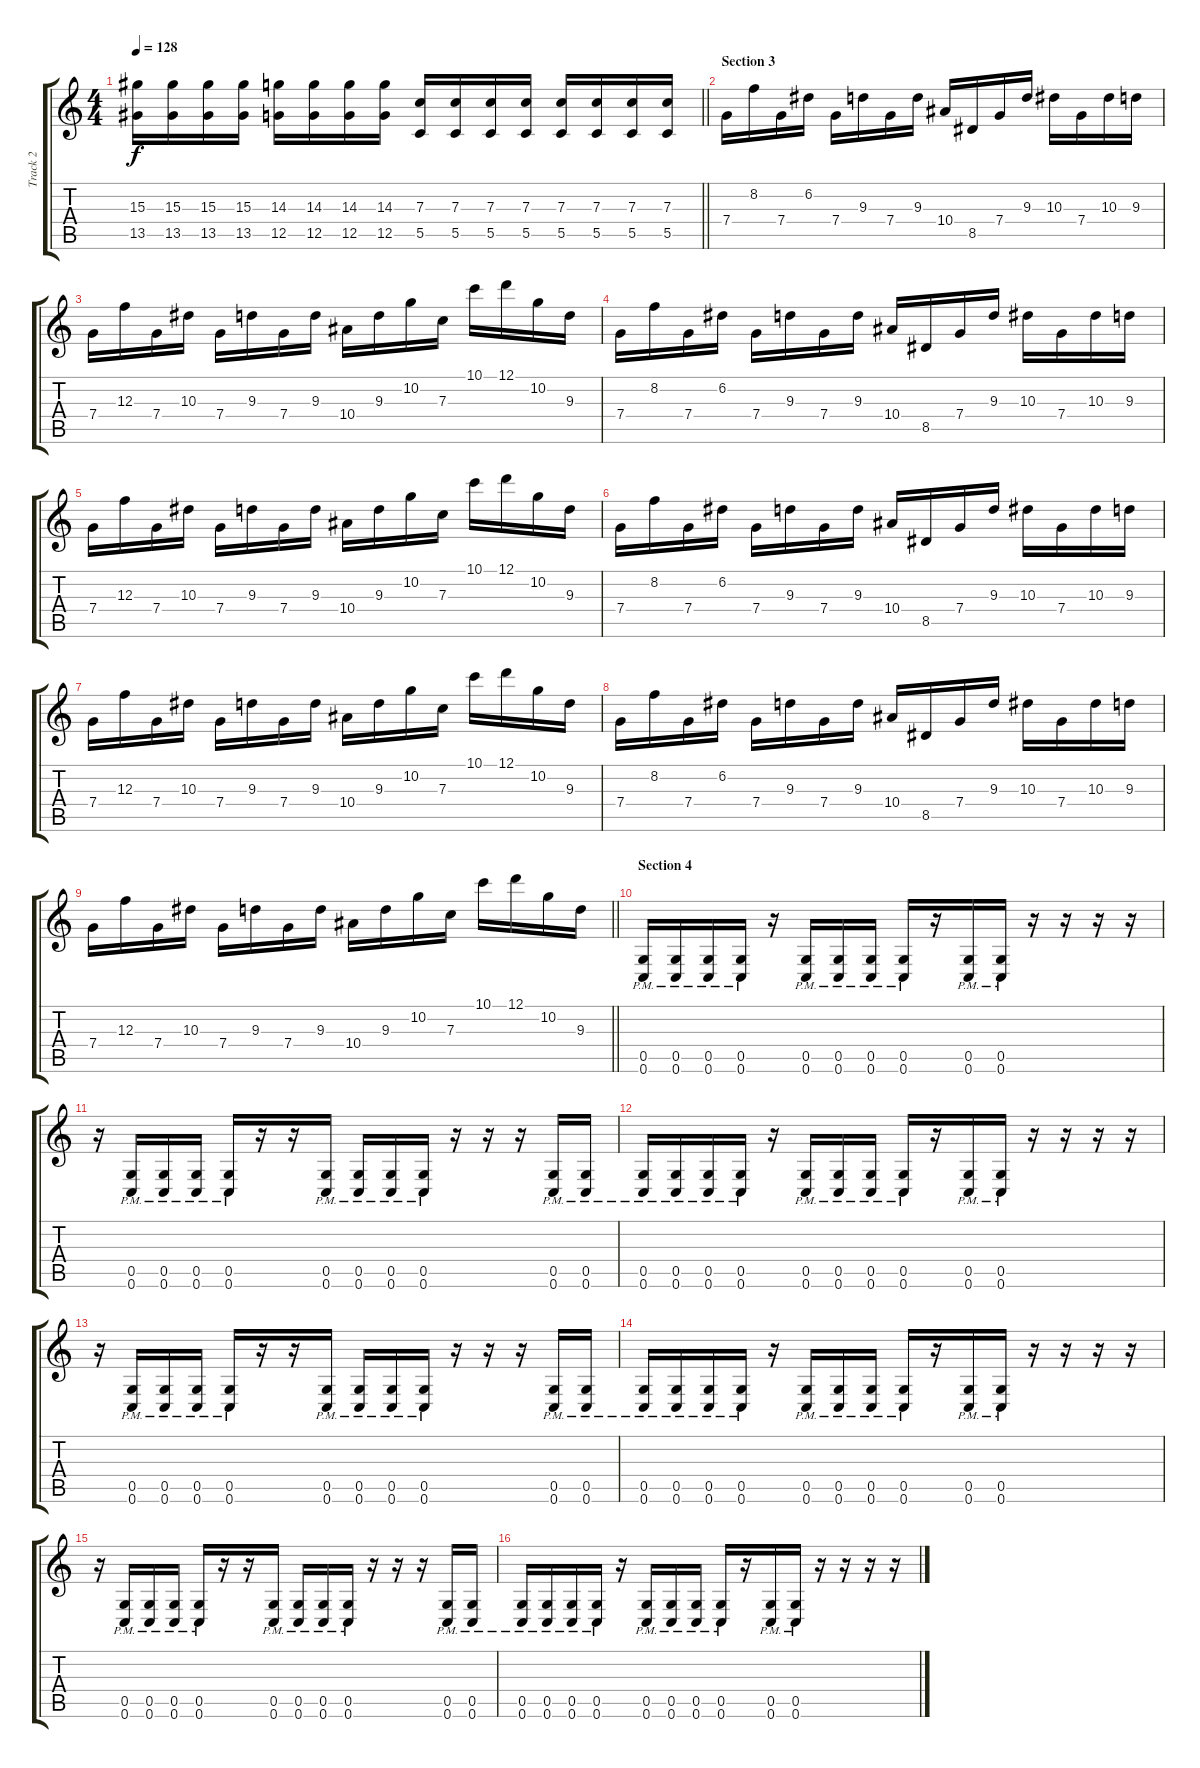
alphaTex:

\track ("Track 2" "Track 2") {instrument distortionguitar}
\staff {score tabs}
\tuning (D4 A3 F3 C3 G2 C2) {hide}
\ts (4 4)
\tempo 128
\clef g2
\barLineRight lightlight
\ks c
(15.3 13.5).16{dy f} (15.3 13.5).16 (15.3 13.5).16 (15.3 13.5).16 (14.3 12.5).16 (14.3 12.5).16 (14.3 12.5).16 (14.3 12.5).16 (7.3 5.5).16 (7.3 5.5).16 (7.3 5.5).16 (7.3 5.5).16 (7.3 5.5).16 (7.3 5.5).16 (7.3 5.5).16 (7.3 5.5).16 |
\section ("" "Section 3")
7.4.16{volume 16} 8.2.16 7.4.16 6.2.16 7.4.16 9.3.16 7.4.16 9.3.16 10.4.16 8.5.16 7.4.16 9.3.16 10.3.16 7.4.16 10.3.16 9.3.16 |
7.4.16 12.3.16 7.4.16 10.3.16 7.4.16 9.3.16 7.4.16 9.3.16 10.4.16 9.3.16 10.2.16 7.3.16 10.1.16 12.1.16 10.2.16 9.3.16 |
7.4.16 8.2.16 7.4.16 6.2.16 7.4.16 9.3.16 7.4.16 9.3.16 10.4.16 8.5.16 7.4.16 9.3.16 10.3.16 7.4.16 10.3.16 9.3.16 |
7.4.16 12.3.16 7.4.16 10.3.16 7.4.16 9.3.16 7.4.16 9.3.16 10.4.16 9.3.16 10.2.16 7.3.16 10.1.16 12.1.16 10.2.16 9.3.16 |
7.4.16 8.2.16 7.4.16 6.2.16 7.4.16 9.3.16 7.4.16 9.3.16 10.4.16 8.5.16 7.4.16 9.3.16 10.3.16 7.4.16 10.3.16 9.3.16 |
7.4.16 12.3.16 7.4.16 10.3.16 7.4.16 9.3.16 7.4.16 9.3.16 10.4.16 9.3.16 10.2.16 7.3.16 10.1.16 12.1.16 10.2.16 9.3.16 |
7.4.16 8.2.16 7.4.16 6.2.16 7.4.16 9.3.16 7.4.16 9.3.16 10.4.16 8.5.16 7.4.16 9.3.16 10.3.16 7.4.16 10.3.16 9.3.16 |
\barLineRight lightlight
7.4.16 12.3.16 7.4.16 10.3.16 7.4.16 9.3.16 7.4.16 9.3.16 10.4.16 9.3.16 10.2.16 7.3.16 10.1.16 12.1.16 10.2.16 9.3.16 |
\section ("" "Section 4")
(0.5{pm} 0.6{pm}).16{volume 13} (0.5{pm} 0.6{pm}).16 (0.5{pm} 0.6{pm}).16 (0.5{pm} 0.6{pm}).16 r.16 (0.5{pm} 0.6{pm}).16 (0.5{pm} 0.6{pm}).16 (0.5{pm} 0.6{pm}).16 (0.5{pm} 0.6{pm}).16 r.16 (0.5{pm} 0.6{pm}).16 (0.5{pm} 0.6{pm}).16 r.16 r.16 r.16 r.16 |
r.16 (0.5{pm} 0.6{pm}).16 (0.5{pm} 0.6{pm}).16 (0.5{pm} 0.6{pm}).16 (0.5{pm} 0.6{pm}).16 r.16 r.16 (0.5{pm} 0.6{pm}).16 (0.5{pm} 0.6{pm}).16 (0.5{pm} 0.6{pm}).16 (0.5{pm} 0.6{pm}).16 r.16 r.16 r.16 (0.5{pm} 0.6{pm}).16 (0.5{pm} 0.6{pm}).16 |
(0.5{pm} 0.6{pm}).16 (0.5{pm} 0.6{pm}).16 (0.5{pm} 0.6{pm}).16 (0.5{pm} 0.6{pm}).16 r.16 (0.5{pm} 0.6{pm}).16 (0.5{pm} 0.6{pm}).16 (0.5{pm} 0.6{pm}).16 (0.5{pm} 0.6{pm}).16 r.16 (0.5{pm} 0.6{pm}).16 (0.5{pm} 0.6{pm}).16 r.16 r.16 r.16 r.16 |
r.16 (0.5{pm} 0.6{pm}).16 (0.5{pm} 0.6{pm}).16 (0.5{pm} 0.6{pm}).16 (0.5{pm} 0.6{pm}).16 r.16 r.16 (0.5{pm} 0.6{pm}).16 (0.5{pm} 0.6{pm}).16 (0.5{pm} 0.6{pm}).16 (0.5{pm} 0.6{pm}).16 r.16 r.16 r.16 (0.5{pm} 0.6{pm}).16 (0.5{pm} 0.6{pm}).16 |
(0.5{pm} 0.6{pm}).16 (0.5{pm} 0.6{pm}).16 (0.5{pm} 0.6{pm}).16 (0.5{pm} 0.6{pm}).16 r.16 (0.5{pm} 0.6{pm}).16 (0.5{pm} 0.6{pm}).16 (0.5{pm} 0.6{pm}).16 (0.5{pm} 0.6{pm}).16 r.16 (0.5{pm} 0.6{pm}).16 (0.5{pm} 0.6{pm}).16 r.16 r.16 r.16 r.16 |
r.16 (0.5{pm} 0.6{pm}).16 (0.5{pm} 0.6{pm}).16 (0.5{pm} 0.6{pm}).16 (0.5{pm} 0.6{pm}).16 r.16 r.16 (0.5{pm} 0.6{pm}).16 (0.5{pm} 0.6{pm}).16 (0.5{pm} 0.6{pm}).16 (0.5{pm} 0.6{pm}).16 r.16 r.16 r.16 (0.5{pm} 0.6{pm}).16 (0.5{pm} 0.6{pm}).16 |
(0.5{pm} 0.6{pm}).16 (0.5{pm} 0.6{pm}).16 (0.5{pm} 0.6{pm}).16 (0.5{pm} 0.6{pm}).16 r.16 (0.5{pm} 0.6{pm}).16 (0.5{pm} 0.6{pm}).16 (0.5{pm} 0.6{pm}).16 (0.5{pm} 0.6{pm}).16 r.16 (0.5{pm} 0.6{pm}).16 (0.5{pm} 0.6{pm}).16 r.16 r.16 r.16 r.16
